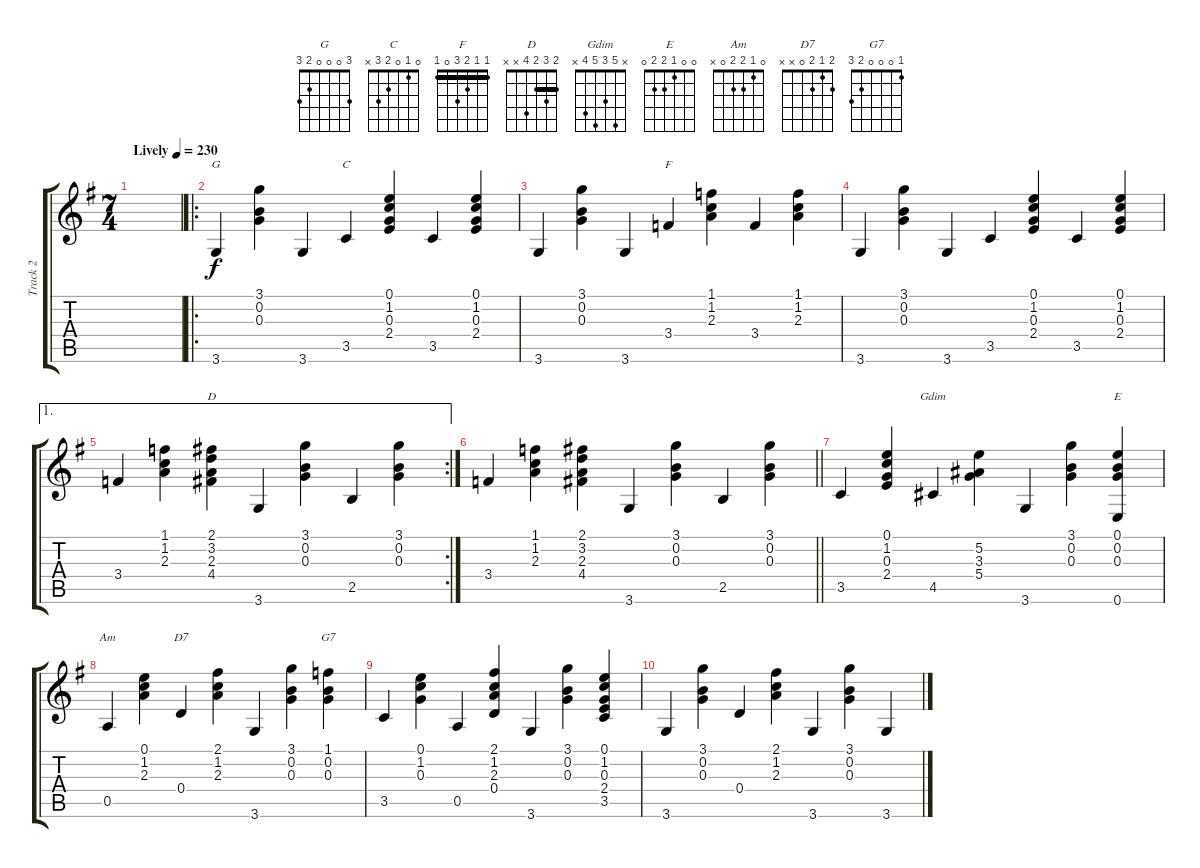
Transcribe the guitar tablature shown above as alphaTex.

\track ("Track 2" "Track 2") {instrument acousticguitarsteel}
\staff {score tabs}
\tuning (E4 B3 G3 D3 A2 E2) {hide}
\chord ("G" 3 0 0 0 2 3)
\chord ("C" 0 1 0 2 3 x)
\chord ("F" 1 1 2 3 0 1) {barre 1}
\chord ("D" 2 3 2 4 x x) {barre 2}
\chord ("Gdim" x 5 3 5 4 x)
\chord ("E" 0 0 1 2 2 0)
\chord ("Am" 0 1 2 2 0 x)
\chord ("D7" 2 1 2 0 x x)
\chord ("G7" 1 0 0 0 2 3)
\ts (7 4)
\tempo (230 "Lively")
\clef g2
\ks g
|
\ro
3.6.4{ch "G"} (3.1 0.2 0.3).4 3.6.4 3.5.4{ch "C"} (0.1 1.2 0.3 2.4).4 3.5.4 (0.1 1.2 0.3 2.4).4 |
3.6.4 (3.1 0.2 0.3).4 3.6.4 3.4.4{ch "F"} (1.1 1.2 2.3).4 3.4.4 (1.1 1.2 2.3).4 |
3.6.4 (3.1 0.2 0.3).4 3.6.4 3.5.4 (0.1 1.2 0.3 2.4).4 3.5.4 (0.1 1.2 0.3 2.4).4 |
\ae 1
\rc 2
3.4.4 (1.1 1.2 2.3).4 (2.1 3.2 2.3 4.4).4{ch "D"} 3.6.4 (3.1 0.2 0.3).4 2.5.4 (3.1 0.2 0.3).4 |
\barLineRight lightlight
3.4.4 (1.1 1.2 2.3).4 (2.1 3.2 2.3 4.4).4 3.6.4 (3.1 0.2 0.3).4 2.5.4 (3.1 0.2 0.3).4 |
3.5.4 (0.1 1.2 0.3 2.4).4 4.5.4{ch "Gdim"} (5.2 3.3 5.4).4 3.6.4 (3.1 0.2 0.3).4 (0.1 0.2 0.3 0.6).4{ch "E"} |
0.5.4{ch "Am"} (0.1 1.2 2.3).4 0.4.4{ch "D7"} (2.1 1.2 2.3).4 3.6.4 (3.1 0.2 0.3).4 (1.1 0.2 0.3).4{ch "G7"} |
3.5.4 (0.1 1.2 0.3).4 0.5.4 (2.1 1.2 2.3 0.4).4 3.6.4 (3.1 0.2 0.3).4 (0.1 1.2 0.3 2.4 3.5).4 |
3.6.4 (3.1 0.2 0.3).4 0.4.4 (2.1 1.2 2.3).4 3.6.4 (3.1 0.2 0.3).4 3.6.4
